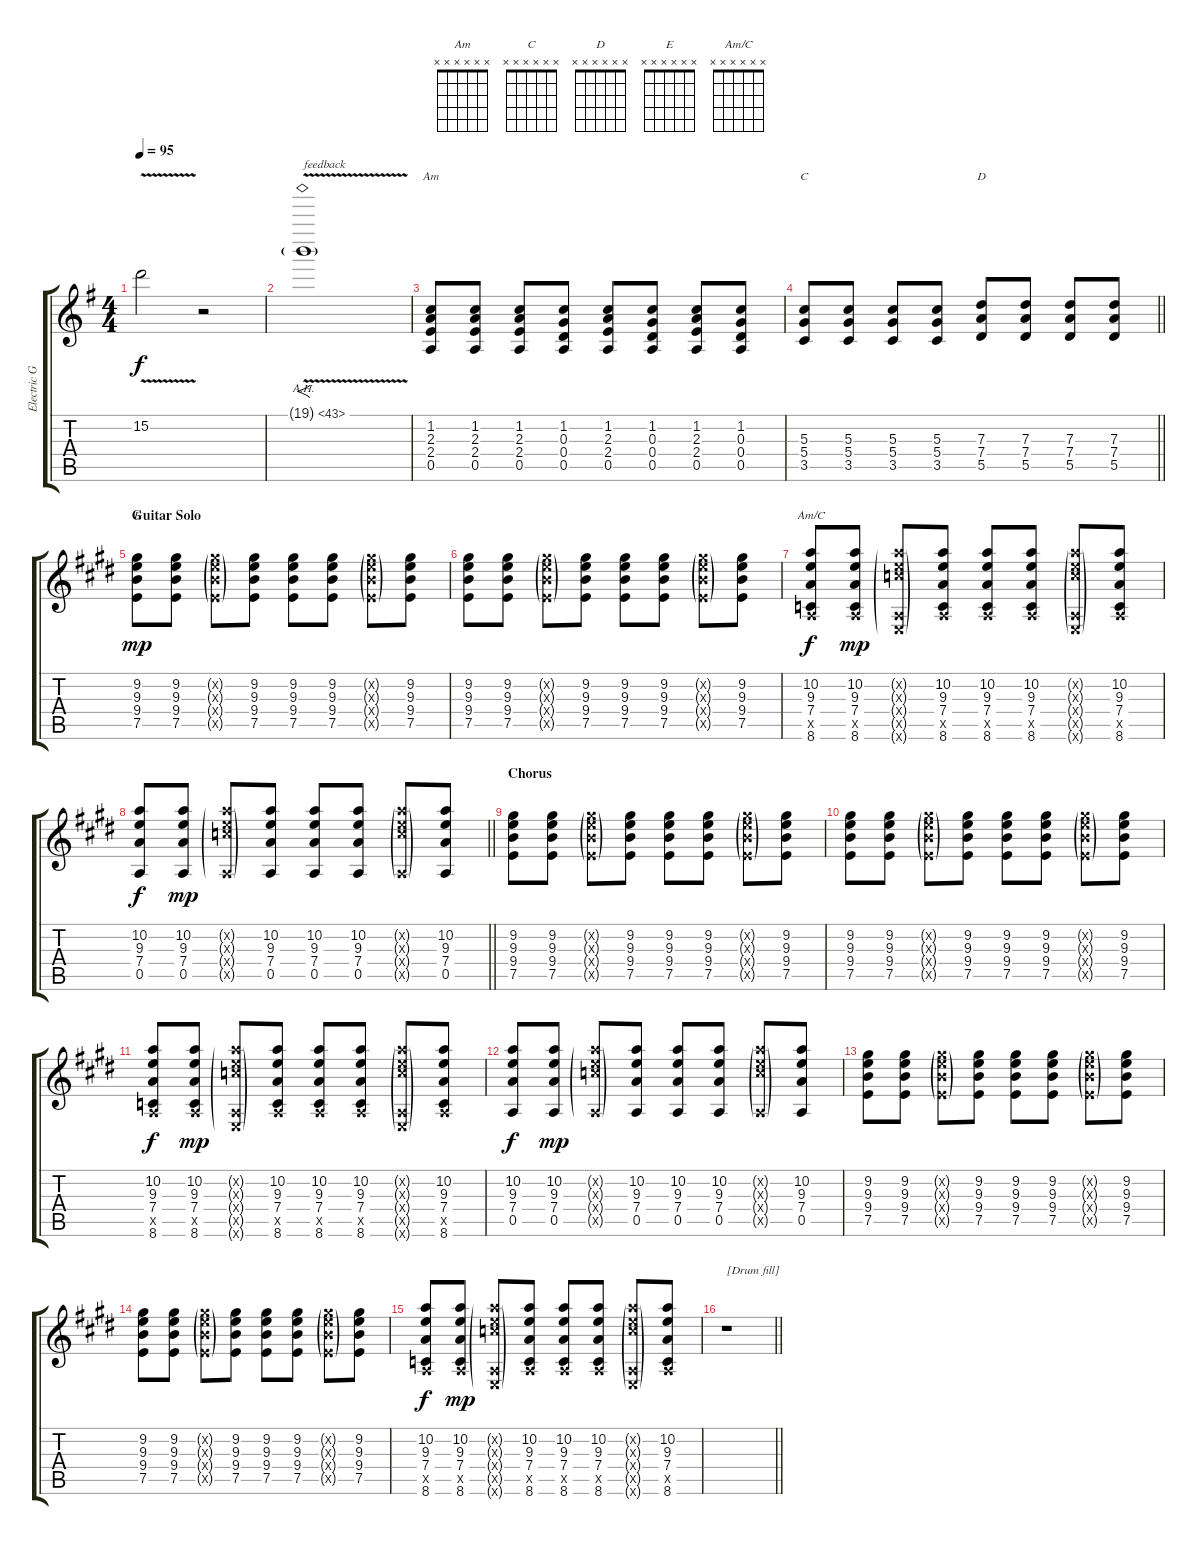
\track ("Electric Guitar" "Electric G") {instrument overdrivenguitar}
\staff {score tabs}
\tuning (E4 B3 G3 D3 A2 E2) {hide}
\chord ("Am" x x x x x x)
\chord ("C" x x x x x x)
\chord ("D" x x x x x x)
\chord ("E" x x x x x x)
\chord ("Am/C" x x x x x x)
\ts (4 4)
\tempo 95
\clef g2
\ks eminor
15.2{v}.2{dy f} r.2 |
19.1{ah 24 v g}.1{f txt "feedback"} |
(1.2 2.3 2.4 0.5).8{ch "Am" volume 10} (1.2 2.3 2.4 0.5).8 (1.2 2.3 2.4 0.5).8 (1.2 0.3 0.4 0.5).8 (1.2 2.3 2.4 0.5).8 (1.2 0.3 0.4 0.5).8 (1.2 2.3 2.4 0.5).8 (1.2 0.3 0.4 0.5).8 |
\barLineRight lightlight
(5.3 5.4 3.5).8{ch "C"} (5.3 5.4 3.5).8 (5.3 5.4 3.5).8 (5.3 5.4 3.5).8 (7.3 7.4 5.5).8{ch "D"} (7.3 7.4 5.5).8 (7.3 7.4 5.5).8 (7.3 7.4 5.5).8 |
\section ("" "Guitar Solo")
\ks e
(9.2 9.3 9.4 7.5).8{ch "E" dy mp} (9.2 9.3 9.4 7.5).8 (9.2{g x} 9.3{g x} 9.4{g x} 7.5{g x}).8 (9.2 9.3 9.4 7.5).8 (9.2 9.3 9.4 7.5).8 (9.2 9.3 9.4 7.5).8 (9.2{g x} 9.3{g x} 9.4{g x} 7.5{g x}).8 (9.2 9.3 9.4 7.5).8 |
(9.2 9.3 9.4 7.5).8 (9.2 9.3 9.4 7.5).8 (9.2{g x} 9.3{g x} 9.4{g x} 7.5{g x}).8 (9.2 9.3 9.4 7.5).8 (9.2 9.3 9.4 7.5).8 (9.2 9.3 9.4 7.5).8 (9.2{g x} 9.3{g x} 9.4{g x} 7.5{g x}).8 (9.2 9.3 9.4 7.5).8 |
(10.2 9.3 7.4 0.5{x} 8.6).8{ch "Am/C" dy f} (10.2 9.3 7.4 0.5{x} 8.6).8{dy mp} (10.2{g x} 9.3{g x} 10.4{g x} 0.5{g x} 0.6{g x}).8 (10.2 9.3 7.4 0.5{x} 8.6).8 (10.2 9.3 7.4 0.5{x} 8.6).8 (10.2 9.3 7.4 0.5{x} 8.6).8 (10.2{g x} 9.3{g x} 10.4{g x} 0.5{g x} 0.6{g x}).8 (10.2 9.3 7.4 0.5{x} 8.6).8 |
\barLineRight lightlight
(10.2 9.3 7.4 0.5).8{dy f} (10.2 9.3 7.4 0.5).8{dy mp} (10.2{g x} 9.3{g x} 10.4{g x} 0.5{g x}).8 (10.2 9.3 7.4 0.5).8 (10.2 9.3 7.4 0.5).8 (10.2 9.3 7.4 0.5).8 (10.2{g x} 9.3{g x} 10.4{g x} 0.5{g x}).8 (10.2 9.3 7.4 0.5).8 |
\section ("" "Chorus")
(9.2 9.3 9.4 7.5).8 (9.2 9.3 9.4 7.5).8 (9.2{g x} 9.3{g x} 9.4{g x} 7.5{g x}).8 (9.2 9.3 9.4 7.5).8 (9.2 9.3 9.4 7.5).8 (9.2 9.3 9.4 7.5).8 (9.2{g x} 9.3{g x} 9.4{g x} 7.5{g x}).8 (9.2 9.3 9.4 7.5).8 |
(9.2 9.3 9.4 7.5).8 (9.2 9.3 9.4 7.5).8 (9.2{g x} 9.3{g x} 9.4{g x} 7.5{g x}).8 (9.2 9.3 9.4 7.5).8 (9.2 9.3 9.4 7.5).8 (9.2 9.3 9.4 7.5).8 (9.2{g x} 9.3{g x} 9.4{g x} 7.5{g x}).8 (9.2 9.3 9.4 7.5).8 |
(10.2 9.3 7.4 0.5{x} 8.6).8{dy f} (10.2 9.3 7.4 0.5{x} 8.6).8{dy mp} (10.2{g x} 9.3{g x} 10.4{g x} 0.5{g x} 0.6{g x}).8 (10.2 9.3 7.4 0.5{x} 8.6).8 (10.2 9.3 7.4 0.5{x} 8.6).8 (10.2 9.3 7.4 0.5{x} 8.6).8 (10.2{g x} 9.3{g x} 10.4{g x} 0.5{g x} 0.6{g x}).8 (10.2 9.3 7.4 0.5{x} 8.6).8 |
(10.2 9.3 7.4 0.5).8{dy f} (10.2 9.3 7.4 0.5).8{dy mp} (10.2{g x} 9.3{g x} 10.4{g x} 0.5{g x}).8 (10.2 9.3 7.4 0.5).8 (10.2 9.3 7.4 0.5).8 (10.2 9.3 7.4 0.5).8 (10.2{g x} 9.3{g x} 10.4{g x} 0.5{g x}).8 (10.2 9.3 7.4 0.5).8 |
(9.2 9.3 9.4 7.5).8 (9.2 9.3 9.4 7.5).8 (9.2{g x} 9.3{g x} 9.4{g x} 7.5{g x}).8 (9.2 9.3 9.4 7.5).8 (9.2 9.3 9.4 7.5).8 (9.2 9.3 9.4 7.5).8 (9.2{g x} 9.3{g x} 9.4{g x} 7.5{g x}).8 (9.2 9.3 9.4 7.5).8 |
(9.2 9.3 9.4 7.5).8 (9.2 9.3 9.4 7.5).8 (9.2{g x} 9.3{g x} 9.4{g x} 7.5{g x}).8 (9.2 9.3 9.4 7.5).8 (9.2 9.3 9.4 7.5).8 (9.2 9.3 9.4 7.5).8 (9.2{g x} 9.3{g x} 9.4{g x} 7.5{g x}).8 (9.2 9.3 9.4 7.5).8 |
(10.2 9.3 7.4 0.5{x} 8.6).8{dy f} (10.2 9.3 7.4 0.5{x} 8.6).8{dy mp} (10.2{g x} 9.3{g x} 10.4{g x} 0.5{g x} 0.6{g x}).8 (10.2 9.3 7.4 0.5{x} 8.6).8 (10.2 9.3 7.4 0.5{x} 8.6).8 (10.2 9.3 7.4 0.5{x} 8.6).8 (10.2{g x} 9.3{g x} 10.4{g x} 0.5{g x} 0.6{g x}).8 (10.2 9.3 7.4 0.5{x} 8.6).8 |
\barLineRight lightlight
r.1{txt "[Drum fill]"}
